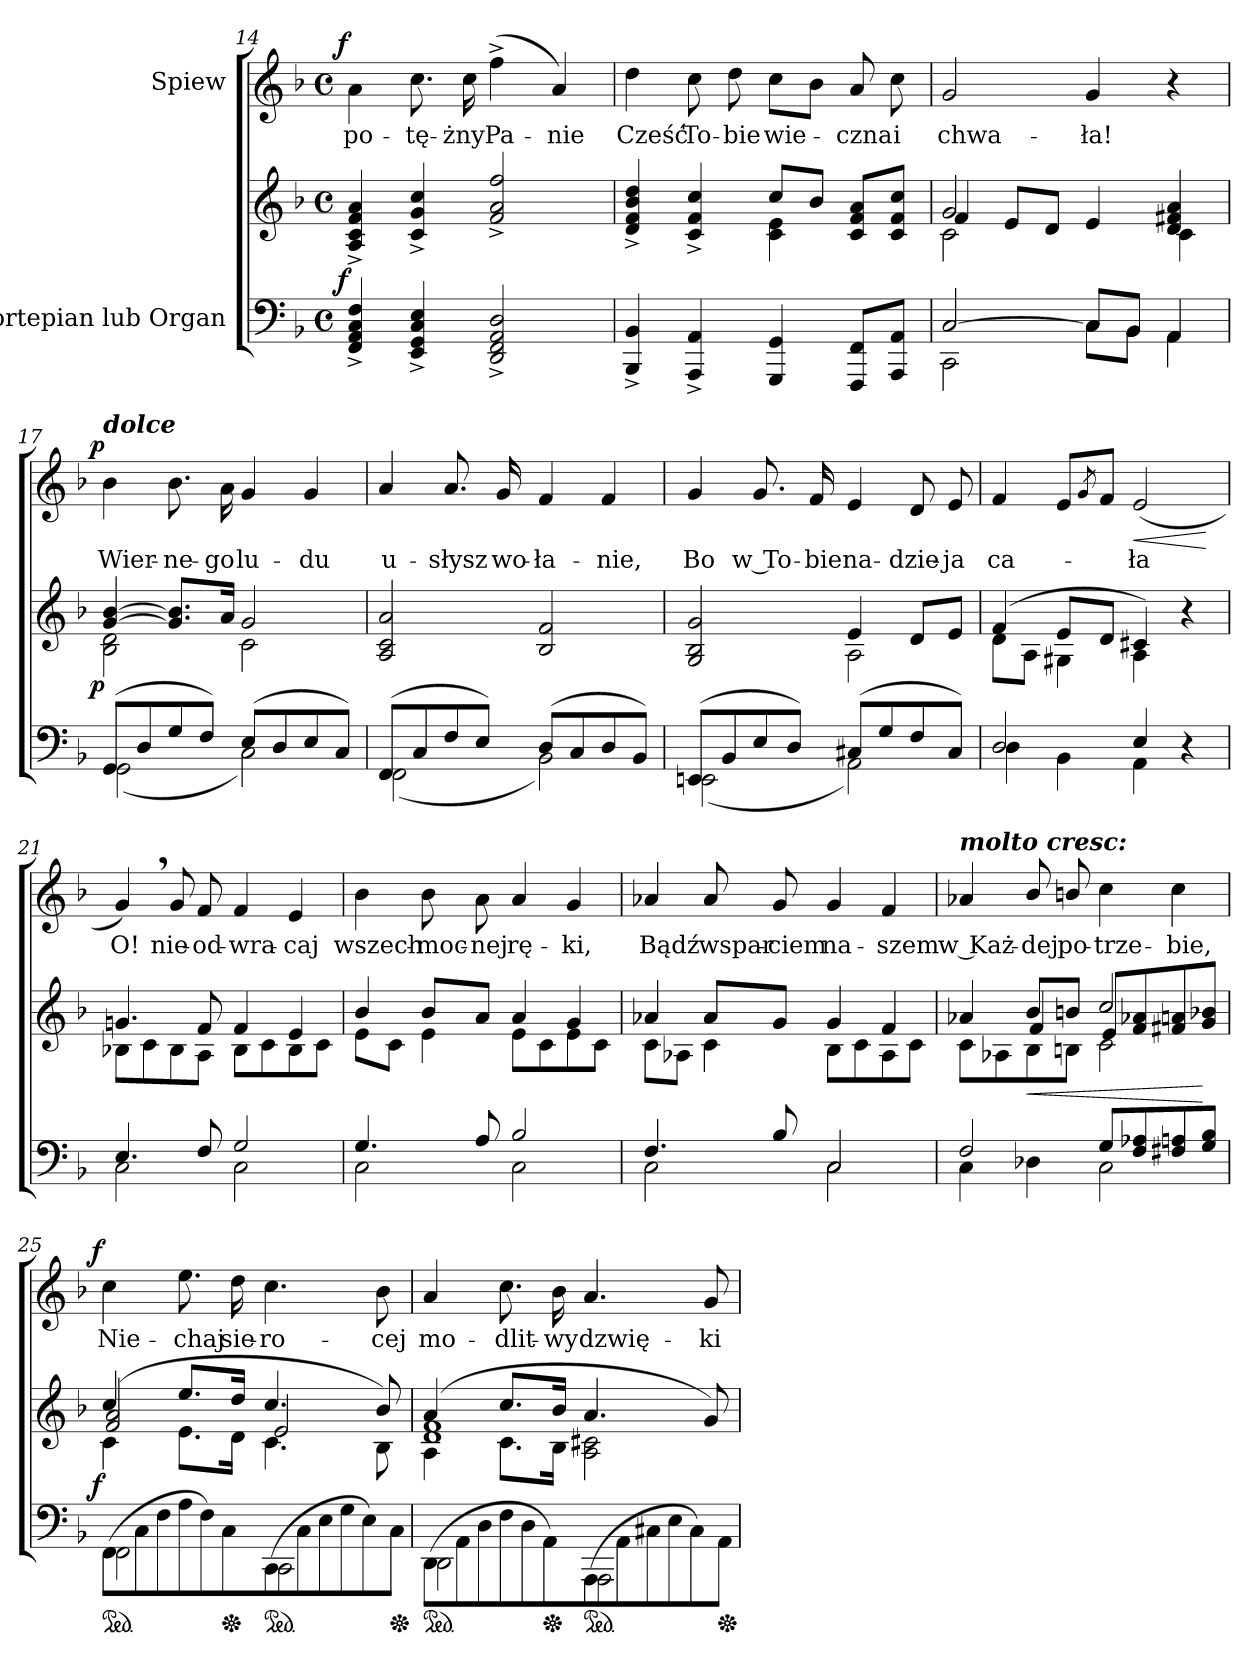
**kern	**kern	**dynam	**kern	**text	**dynam
*part2	*part2	*part2	*part1	*part1	*part1
*staff3	*staff2	*staff2/3	*staff1	*staff1	*staff1
*I"Fortepian lub Organ	*	*	*I"Spiew	*	*
*clefF4	*clefG2	*	*clefG2	*	*
*k[b-]	*k[b-]	*	*k[b-]	*	*
*M4/4	*M4/4	*	*M4/4	*	*
*met(c)	*met(c)	*	*met(c)	*	*
=14	=14	=14	=14	=14	=14
!	!	!LO:DY:b:rj	!	!	!LO:DY:b:rj
4FF^</ 4AA^</ 4C^</ 4F^</	4A^>/ 4c^>/ 4f^>/ 4a^>/	f	4a\	po-	f
4EE^</ 4GG^</ 4C^</ 4E^</	4c^>/ 4g^>/ 4cc^>/	.	8.cc\	-tę-	.
.	.	.	16cc\	-żny	.
2DD^</ 2FF^</ 2AA^</ 2D^</	2f^>/ 2a^>/ 2ff^>/	.	(>4ff^>\	Pa-	.
.	.	.	4a/)	-nie	.
=15	=15	=15	=15	=15	=15
*	*^	*	*	*	*
4BBB-^</ 4BB-^</	4d^>/ 4f^>/ 4b-^>/ 4dd^>/	4ryy	.	4dd\	Cześć	.
4AAA^</ 4AA^</	4c^>/ 4f^>/ 4cc^>/	4ryy	.	8cc\	To-	.
.	.	.	.	8dd\	-bie	.
4GGG/ 4GG/	8cc/L	4c\ 4e\	.	8cc\L	wie-	.
.	8b-/J	.	.	8b-\J	.	.
8FFF/ 8FF/L	8c/ 8f/ 8a/L	4ryy	.	8a/	-czna	.
8AAA/ 8AA/J	8c/ 8f/ 8cc/J	.	.	8cc\	i	.
=16	=16	=16	=16	=16	=16	=16
*^	*	*^	*	*	*	*
[2C/	2CC\	2g/	4f/	2c\	.	2g/	chwa-	.
.	.	.	8e/L	.	.	.	.	.
.	.	.	8d/J	.	.	.	.	.
8C/L]	8C\L	4ryy	4e/	4ryy	.	4g/	-ła!	.
8BB-/J	8BB-\J	.	.	.	.	.	.	.
4AA/	4AA\	4d/ 4f#X/ 4a/	4ryy	4c\	.	4r	.	.
=17	=17	=17	=17	=17	=17	=17	=17	=17
!	!	!	!	!	!	!LO:TX:a:Bi:t=dolce	!	!
!	!	!	!	!	!LO:DY:b:rj	!	!	!LO:DY:b:rj
*	*	*	*v	*v	*	*	*	*
(>8GG/L	(<2GG\	[4g/ [4b-/	2B-\ 2d\	p	4b-\	Wier-	p
8D/	.	.	.	.	.	.	.
8G/	.	8.g]/ 8.b-]/L	.	.	8.b-\	-ne-	.
8F/J)	.	.	.	.	.	.	.
.	.	16a/Jk	.	.	16a\	-go	.
(>8E/L	2C\)	2g/	2c\	.	4g/	lu-	.
8D/	.	.	.	.	.	.	.
8E/	.	.	.	.	4g/	-du	.
8C/J)	.	.	.	.	.	.	.
*	*	*v	*v	*	*	*	*
=18	=18	=18	=18	=18	=18	=18
(>8FF/L	(<2FF\	2A/ 2c/ 2a/	.	4a/	u-	.
8C/	.	.	.	.	.	.
8F/	.	.	.	8.a/	-słysz	.
8E/J)	.	.	.	.	.	.
.	.	.	.	16g/	wo-	.
(>8D/L	2BB-\)	2B-/ 2f/	.	4f/	-ła-	.
8C/	.	.	.	.	.	.
8D/	.	.	.	4f/	-nie,	.
8BB-/J)	.	.	.	.	.	.
=19	=19	=19	=19	=19	=19	=19
*	*	*^	*	*	*	*
(>8EEn/L	(<2EE\	2G/ 2B-/ 2g/	2ryy	.	4g/	Bo	.
8BB-/	.	.	.	.	.	.	.
8E/	.	.	.	.	8.g/	w To-	.
8D/J)	.	.	.	.	.	.	.
.	.	.	.	.	16f/	-bie	.
(>8C#X/L	2AA\)	4e/	2A\	.	4e/	na-	.
8G/	.	.	.	.	.	.	.
8F/	.	8d/L	.	.	8d/	-dzie-	.
8C#/J)	.	8e/J	.	.	8e/	-ja	.
=20	=20	=20	=20	=20	=20	=20	=20
2D/	4D\	(>4f/	8d\L	.	4f/	ca-	.
.	.	.	8A\J	.	.	.	.
.	4BB-\	8e/L	4G#X\	.	8e/L	.	.
.	.	.	.	.	8qg/	.	.
.	.	8d/J	.	.	8f/J	.	.
!	!	!	!	!	!	!	!LO:HP:b
4E/	4AA\	4c#X/)	4A\	.	(>2e/	-ła	<
4r	4ryy	4r	4ryy	.	.	.	.
*v	*v	*	*	*	*	*	*
*	*v	*v	*	*	*	*
.	.	.	.	.	[
=21	=21	=21	=21	=21	=21
*^	*^	*	*	*	*
4.E/	2C\	4.gn/	8B-X\L	.	4g,>/)	O!	.
.	.	.	8c\	.	.	.	.
.	.	.	8B-\	.	8g/	nie-	.
8F/	.	8f/	8A\J	.	8f/	-od-	.
2G/	2C\	4f/	8B-\L	.	4f/	-wra-	.
.	.	.	8c\	.	.	.	.
.	.	4e/	8B-\	.	4e/	-caj	.
.	.	.	8c\J	.	.	.	.
=22	=22	=22	=22	=22	=22	=22	=22
4.G/	2C\	4b-/	8e\L	.	4b-\	wszech-	.
.	.	.	8c\J	.	.	.	.
.	.	8b-/L	4e\	.	8b-\	-moc-	.
8A/	.	8a/J	.	.	8a\	-nej	.
2B-/	2C\	4a/	8e\L	.	4a/	rę-	.
.	.	.	8c\	.	.	.	.
.	.	4g/	8e\	.	4g/	-ki,	.
.	.	.	8c\J	.	.	.	.
=23	=23	=23	=23	=23	=23	=23	=23
4.F/	2C\	4a-X/	8c\L	.	4a-X/	Bądź	.
.	.	.	8A-X\J	.	.	.	.
.	.	8a-/L	4c\	.	8a-/	wspar-	.
8B-/	.	8g/J	.	.	8g/	-ciem	.
2C/	2C\	4g/	8B-\L	.	4g/	na-	.
.	.	.	8c\	.	.	.	.
.	.	4f/	8A-\	.	4f/	-szem	.
.	.	.	8c\J	.	.	.	.
=24	=24	=24	=24	=24	=24	=24	=24
*	*	*	*^	*	*	*	*
!	!	!	!	!	!	!LO:TX:a:Bi:t=molto cresc&colon;	!	!
2F/	4C\	4a-X/	4ryy	8c\L	.	4a-X/	w Każ-	.
.	.	.	.	8A-X\	.	.	.	.
!	!	!	!	!	!LO:HP:b	!	!	!
.	4D-X\	8b-/L	4f/	8B-\	<	8b-/	-dej	.
.	.	8bn/J	.	8Bn\J	.	8bn/	po-	.
8G/L	2C\	2cc/	8e/L	2c\	.	4cc\	-trze-	.
8F/ 8A-X/	.	.	8f/ 8a-X/	.	.	.	.	.
8F#X/ 8An/	.	.	8f#X/ 8an/	.	.	4cc\	-bie,	.
8G/ 8B-/J	.	.	8g/ 8b-X/J	.	[	.	.	.
=25	=25	=25	=25	=25	=25	=25	=25	=25
*Xtuplet	*	*	*	*	*	*	*	*
!LO:TX:a:color=crimson:t=⚠	!	!	!	!	!	!	!	!
!LO:N:vis=2	!	!	!	!	!LO:DY:b:rj	!	!	!LO:DY:b:rj
*ped	*	*	*	*	*	*	*	*
(>12FF\	2FF\	(>4cc/	2f/ 2a/	4c\	f	4cc\	Nie-	f
12C\	.	.	.	.	.	.	.	.
12F\	.	.	.	.	.	.	.	.
12A\	.	8.ee/L	.	8.e\L	.	8.ee\	-chaj	.
12F\)	.	.	.	.	.	.	.	.
*Xped	*	*	*	*	*	*	*	*
12C\J	.	.	.	.	.	.	.	.
.	.	16dd/Jk	.	16d\Jk	.	16dd\	sie-	.
!LO:N:vis=2	!	!	!	!	!	!	!	!
*ped	*	*	*	*	*	*	*	*
(>12CC\	2CC\	4.cc/	2e/	4.c\	.	4.cc\	-ro-	.
12C\	.	.	.	.	.	.	.	.
12E\	.	.	.	.	.	.	.	.
12G\	.	.	.	.	.	.	.	.
12E\)	.	.	.	.	.	.	.	.
.	.	8b-/)	.	8B-\	.	8b-\	-cej	.
*Xped	*	*	*	*	*	*	*	*
12C\J	.	.	.	.	.	.	.	.
=26	=26	=26	=26	=26	=26	=26	=26	=26
!LO:N:vis=2	!	!	!	!	!	!	!	!
*ped	*	*	*	*	*	*	*	*
(>12DD\	2DD\	(>4a/	1d 1f	4A\	.	4a/	mo-	.
12AA\	.	.	.	.	.	.	.	.
12D\	.	.	.	.	.	.	.	.
12F\	.	8.cc/L	.	8.c\L	.	8.cc\	-dlit-	.
12D\	.	.	.	.	.	.	.	.
*Xped	*	*	*	*	*	*	*	*
12AA\J)	.	.	.	.	.	.	.	.
.	.	16b-/Jk	.	16B-\Jk	.	16b-\	-wy	.
!LO:N:vis=2	!	!	!	!	!	!	!	!
*ped	*	*	*	*	*	*	*	*
(>12AAA\	2AAA\	4.a/	.	2A\ 2c#X\	.	4.a/	dzwię-	.
12AA\	.	.	.	.	.	.	.	.
12C#X\	.	.	.	.	.	.	.	.
12E\	.	.	.	.	.	.	.	.
12C#\)	.	.	.	.	.	.	.	.
.	.	8g/)	.	.	.	8g/	-ki	.
*Xped	*	*	*	*	*	*	*	*
12AA\J	.	.	.	.	.	.	.	.
*v	*v	*	*	*	*	*	*	*
*	*v	*v	*v	*	*	*	*
=	=	=	=	=	=
*-	*-	*-	*-	*-	*-
